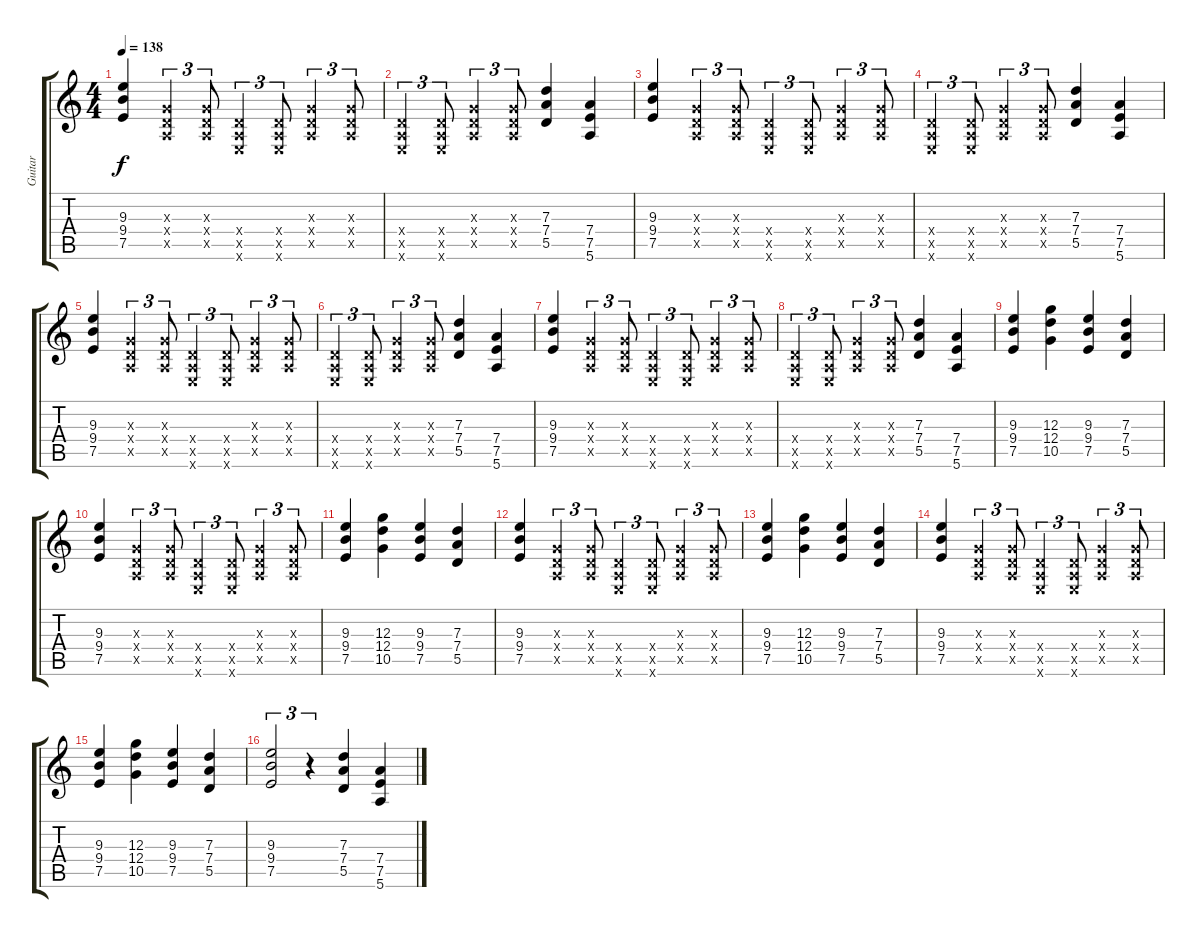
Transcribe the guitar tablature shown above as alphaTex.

\track ("Guitar" "Guitar") {instrument distortionguitar}
\staff {score tabs}
\tuning (E4 B3 G3 D3 A2 E2) {hide}
\ts (4 4)
\tempo 138
\clef g2
\ks c
(9.3 9.4 7.5).4{dy f} (0.3{x} 0.4{x} 0.5{x}).4{tu (3 2)} (0.3{x} 0.4{x} 0.5{x}).8{tu (3 2)} (0.4{x} 0.5{x} 0.6{x}).4{tu (3 2)} (0.4{x} 0.5{x} 0.6{x}).8{tu (3 2)} (0.3{x} 0.4{x} 0.5{x}).4{tu (3 2)} (0.3{x} 0.4{x} 0.5{x}).8{tu (3 2)} |
(0.4{x} 0.5{x} 0.6{x}).4{tu (3 2)} (0.4{x} 0.5{x} 0.6{x}).8{tu (3 2)} (0.3{x} 0.4{x} 0.5{x}).4{tu (3 2)} (0.3{x} 0.4{x} 0.5{x}).8{tu (3 2)} (7.3 7.4 5.5).4 (7.4 7.5 5.6).4 |
(9.3 9.4 7.5).4 (0.3{x} 0.4{x} 0.5{x}).4{tu (3 2)} (0.3{x} 0.4{x} 0.5{x}).8{tu (3 2)} (0.4{x} 0.5{x} 0.6{x}).4{tu (3 2)} (0.4{x} 0.5{x} 0.6{x}).8{tu (3 2)} (0.3{x} 0.4{x} 0.5{x}).4{tu (3 2)} (0.3{x} 0.4{x} 0.5{x}).8{tu (3 2)} |
(0.4{x} 0.5{x} 0.6{x}).4{tu (3 2)} (0.4{x} 0.5{x} 0.6{x}).8{tu (3 2)} (0.3{x} 0.4{x} 0.5{x}).4{tu (3 2)} (0.3{x} 0.4{x} 0.5{x}).8{tu (3 2)} (7.3 7.4 5.5).4 (7.4 7.5 5.6).4 |
(9.3 9.4 7.5).4 (0.3{x} 0.4{x} 0.5{x}).4{tu (3 2)} (0.3{x} 0.4{x} 0.5{x}).8{tu (3 2)} (0.4{x} 0.5{x} 0.6{x}).4{tu (3 2)} (0.4{x} 0.5{x} 0.6{x}).8{tu (3 2)} (0.3{x} 0.4{x} 0.5{x}).4{tu (3 2)} (0.3{x} 0.4{x} 0.5{x}).8{tu (3 2)} |
(0.4{x} 0.5{x} 0.6{x}).4{tu (3 2)} (0.4{x} 0.5{x} 0.6{x}).8{tu (3 2)} (0.3{x} 0.4{x} 0.5{x}).4{tu (3 2)} (0.3{x} 0.4{x} 0.5{x}).8{tu (3 2)} (7.3 7.4 5.5).4 (7.4 7.5 5.6).4 |
(9.3 9.4 7.5).4 (0.3{x} 0.4{x} 0.5{x}).4{tu (3 2)} (0.3{x} 0.4{x} 0.5{x}).8{tu (3 2)} (0.4{x} 0.5{x} 0.6{x}).4{tu (3 2)} (0.4{x} 0.5{x} 0.6{x}).8{tu (3 2)} (0.3{x} 0.4{x} 0.5{x}).4{tu (3 2)} (0.3{x} 0.4{x} 0.5{x}).8{tu (3 2)} |
(0.4{x} 0.5{x} 0.6{x}).4{tu (3 2)} (0.4{x} 0.5{x} 0.6{x}).8{tu (3 2)} (0.3{x} 0.4{x} 0.5{x}).4{tu (3 2)} (0.3{x} 0.4{x} 0.5{x}).8{tu (3 2)} (7.3 7.4 5.5).4 (7.4 7.5 5.6).4 |
(9.3 9.4 7.5).4 (12.3 12.4 10.5).4 (9.3 9.4 7.5).4 (7.3 7.4 5.5).4 |
(9.3 9.4 7.5).4 (0.3{x} 0.4{x} 0.5{x}).4{tu (3 2)} (0.3{x} 0.4{x} 0.5{x}).8{tu (3 2)} (0.4{x} 0.5{x} 0.6{x}).4{tu (3 2)} (0.4{x} 0.5{x} 0.6{x}).8{tu (3 2)} (0.3{x} 0.4{x} 0.5{x}).4{tu (3 2)} (0.3{x} 0.4{x} 0.5{x}).8{tu (3 2)} |
(9.3 9.4 7.5).4 (12.3 12.4 10.5).4 (9.3 9.4 7.5).4 (7.3 7.4 5.5).4 |
(9.3 9.4 7.5).4 (0.3{x} 0.4{x} 0.5{x}).4{tu (3 2)} (0.3{x} 0.4{x} 0.5{x}).8{tu (3 2)} (0.4{x} 0.5{x} 0.6{x}).4{tu (3 2)} (0.4{x} 0.5{x} 0.6{x}).8{tu (3 2)} (0.3{x} 0.4{x} 0.5{x}).4{tu (3 2)} (0.3{x} 0.4{x} 0.5{x}).8{tu (3 2)} |
(9.3 9.4 7.5).4 (12.3 12.4 10.5).4 (9.3 9.4 7.5).4 (7.3 7.4 5.5).4 |
(9.3 9.4 7.5).4 (0.3{x} 0.4{x} 0.5{x}).4{tu (3 2)} (0.3{x} 0.4{x} 0.5{x}).8{tu (3 2)} (0.4{x} 0.5{x} 0.6{x}).4{tu (3 2)} (0.4{x} 0.5{x} 0.6{x}).8{tu (3 2)} (0.3{x} 0.4{x} 0.5{x}).4{tu (3 2)} (0.3{x} 0.4{x} 0.5{x}).8{tu (3 2)} |
(9.3 9.4 7.5).4 (12.3 12.4 10.5).4 (9.3 9.4 7.5).4 (7.3 7.4 5.5).4 |
(9.3 9.4 7.5).2{tu (3 2)} r.4{tu (3 2)} (7.3 7.4 5.5).4 (7.4 7.5 5.6).4
